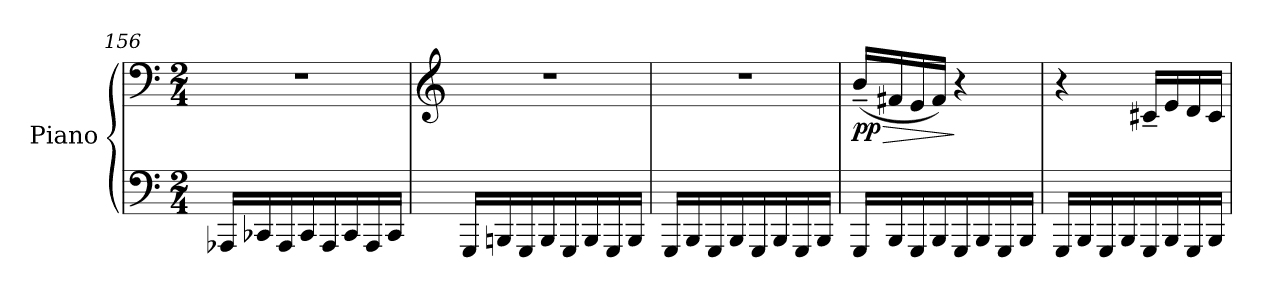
**kern	**kern	**dynam
*part1	*part1	*part1
*staff2	*staff1	*staff1/2
*I"Piano	*	*
*I'Pno.	*	*
*clefF4	*clefF4	*
*k[]	*k[]	*
*M2/4	*M2/4	*
=156	=156	=156
16AAA-X/LL	2r	.
16CC-X/	.	.
16AAA-/	.	.
16CC-/	.	.
16AAA-/	.	.
16CC-/	.	.
16AAA-/	.	.
16CC-/JJ	.	.
!!LO:LB:g=z
=157	=157	=157
*	*clefG2	*
16GGG/LL	2r	.
16BBBn/	.	.
16GGG/	.	.
16BBB/	.	.
16GGG/	.	.
16BBB/	.	.
16GGG/	.	.
16BBB/JJ	.	.
=158	=158	=158
16GGG/LL	2r	.
16BBB/	.	.
16GGG/	.	.
16BBB/	.	.
16GGG/	.	.
16BBB/	.	.
16GGG/	.	.
16BBB/JJ	.	.
=159	=159	=159
!	!	!LO:HP:b
!	!	!LO:DY:n=1:b
16GGG/LL	(<16b~/LL	> pp
16BBB/	16f#X/	.
16GGG/	16e/	.
16BBB/	16f#/JJ)	.
16GGG/	4r	]
16BBB/	.	.
16GGG/	.	.
16BBB/JJ	.	.
=160	=160	=160
16GGG/LL	4r	.
16BBB/	.	.
16GGG/	.	.
16BBB/	.	.
16GGG/	16c#X~/LL	.
16BBB/	16e/	.
16GGG/	16d/	.
16BBB/JJ	16c#/JJ	.
=	=	=
*-	*-	*-
